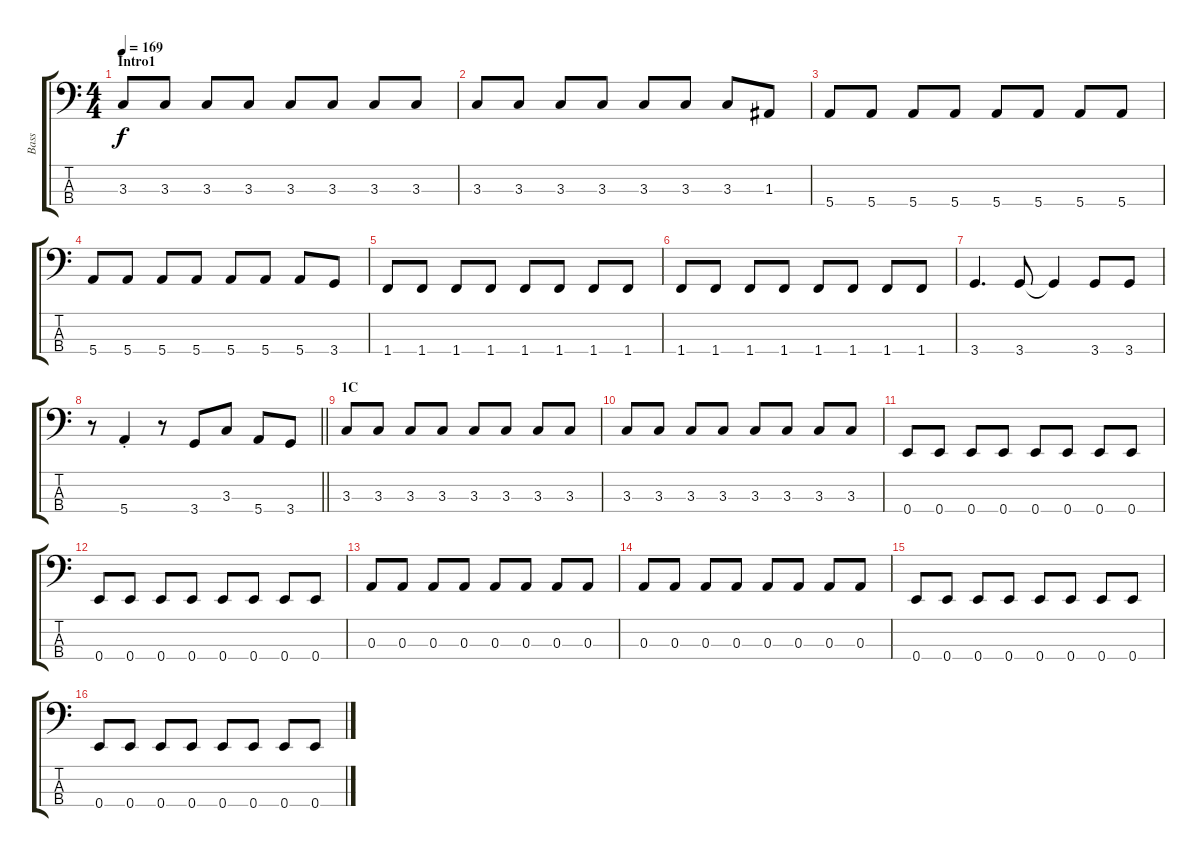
\track ("Bass" "Bass") {instrument electricbassfinger}
\staff {score tabs}
\tuning (G2 D2 A1 E1) {hide}
\ts (4 4)
\section ("" "Intro1")
\tempo 169
\clef f4
\ks c
3.3.8{dy f} 3.3.8 3.3.8 3.3.8 3.3.8 3.3.8 3.3.8 3.3.8 |
3.3.8 3.3.8 3.3.8 3.3.8 3.3.8 3.3.8 3.3.8 1.3.8 |
5.4.8 5.4.8 5.4.8 5.4.8 5.4.8 5.4.8 5.4.8 5.4.8 |
5.4.8 5.4.8 5.4.8 5.4.8 5.4.8 5.4.8 5.4.8 3.4.8 |
1.4.8 1.4.8 1.4.8 1.4.8 1.4.8 1.4.8 1.4.8 1.4.8 |
1.4.8 1.4.8 1.4.8 1.4.8 1.4.8 1.4.8 1.4.8 1.4.8 |
3.4.4{d} 3.4.8 3.4{t}.4 3.4.8 3.4.8 |
\barLineRight lightlight
r.8 5.4{st}.4 r.8 3.4.8 3.3.8 5.4.8 3.4.8 |
\section ("" "1C")
3.3.8 3.3.8 3.3.8 3.3.8 3.3.8 3.3.8 3.3.8 3.3.8 |
3.3.8 3.3.8 3.3.8 3.3.8 3.3.8 3.3.8 3.3.8 3.3.8 |
0.4.8 0.4.8 0.4.8 0.4.8 0.4.8 0.4.8 0.4.8 0.4.8 |
0.4.8 0.4.8 0.4.8 0.4.8 0.4.8 0.4.8 0.4.8 0.4.8 |
0.3.8 0.3.8 0.3.8 0.3.8 0.3.8 0.3.8 0.3.8 0.3.8 |
0.3.8 0.3.8 0.3.8 0.3.8 0.3.8 0.3.8 0.3.8 0.3.8 |
0.4.8 0.4.8 0.4.8 0.4.8 0.4.8 0.4.8 0.4.8 0.4.8 |
0.4.8 0.4.8 0.4.8 0.4.8 0.4.8 0.4.8 0.4.8 0.4.8
